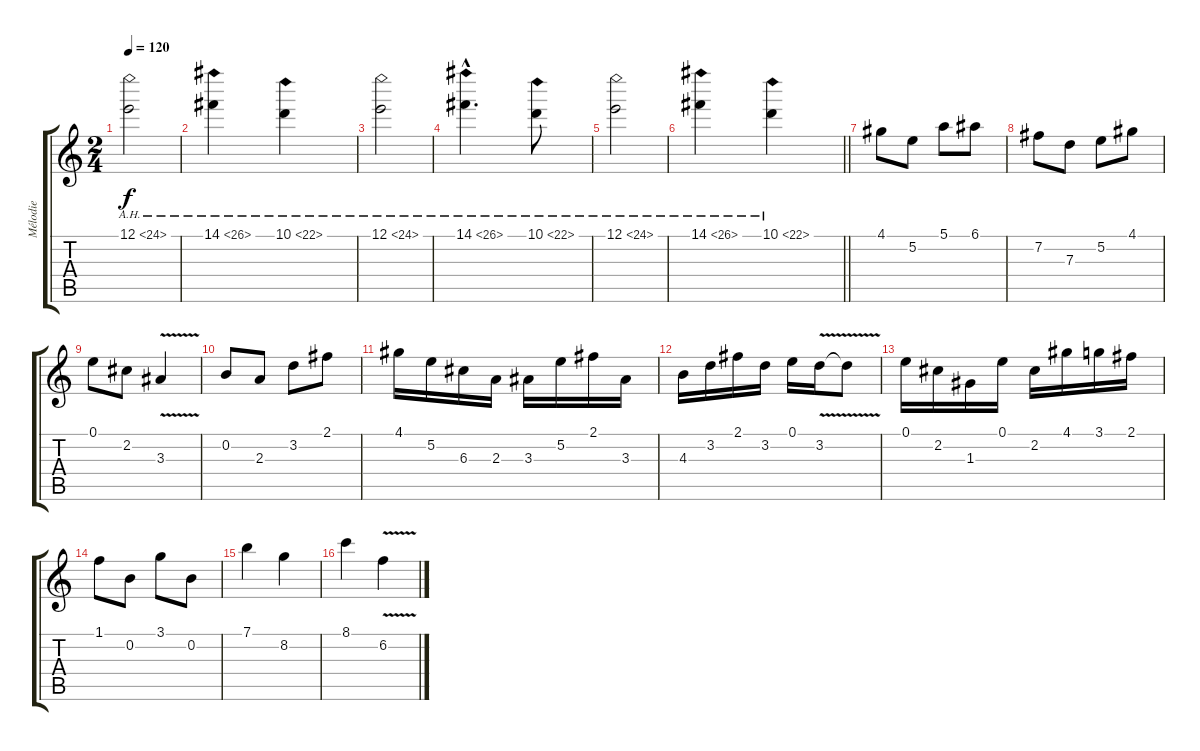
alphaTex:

\track ("Mélodie" "Mélodie") {instrument electricguitarjazz}
\staff {score tabs}
\tuning (E4 B3 G3 D3 A2 E2) {hide}
\ts (2 4)
\tempo 120
\clef g2
\ks c
12.1{ah 12}.2{dy f instrument electricguitarjazz} |
14.1{ah 12}.4 10.1{ah 12}.4 |
12.1{ah 12}.2 |
14.1{ah 12 hac}.4{d} 10.1{ah 12}.8 |
12.1{ah 12}.2 |
\barLineRight lightlight
14.1{ah 12}.4 10.1{ah 12}.4 |
4.1.8 5.2.8 5.1.8 6.1.8 |
7.2.8 7.3.8 5.2.8 4.1.8 |
0.1.8 2.2.8 3.3{v}.4 |
0.2.8 2.3.8 3.2.8 2.1.8 |
4.1.16 5.2.16 6.3.16 2.3.16 3.3.16 5.2.16 2.1.16 3.3.16 |
4.3.16 3.2.16 2.1.16 3.2.16 0.1.16 3.2{v}.16 3.2{t}.8 |
0.1.16 2.2.16 1.3.16 0.1.16 2.2.16 4.1.16 3.1.16 2.1.16 |
1.1.8 0.2.8 3.1.8 0.2.8 |
7.1.4 8.2.4 |
8.1.4 6.2{v}.4
